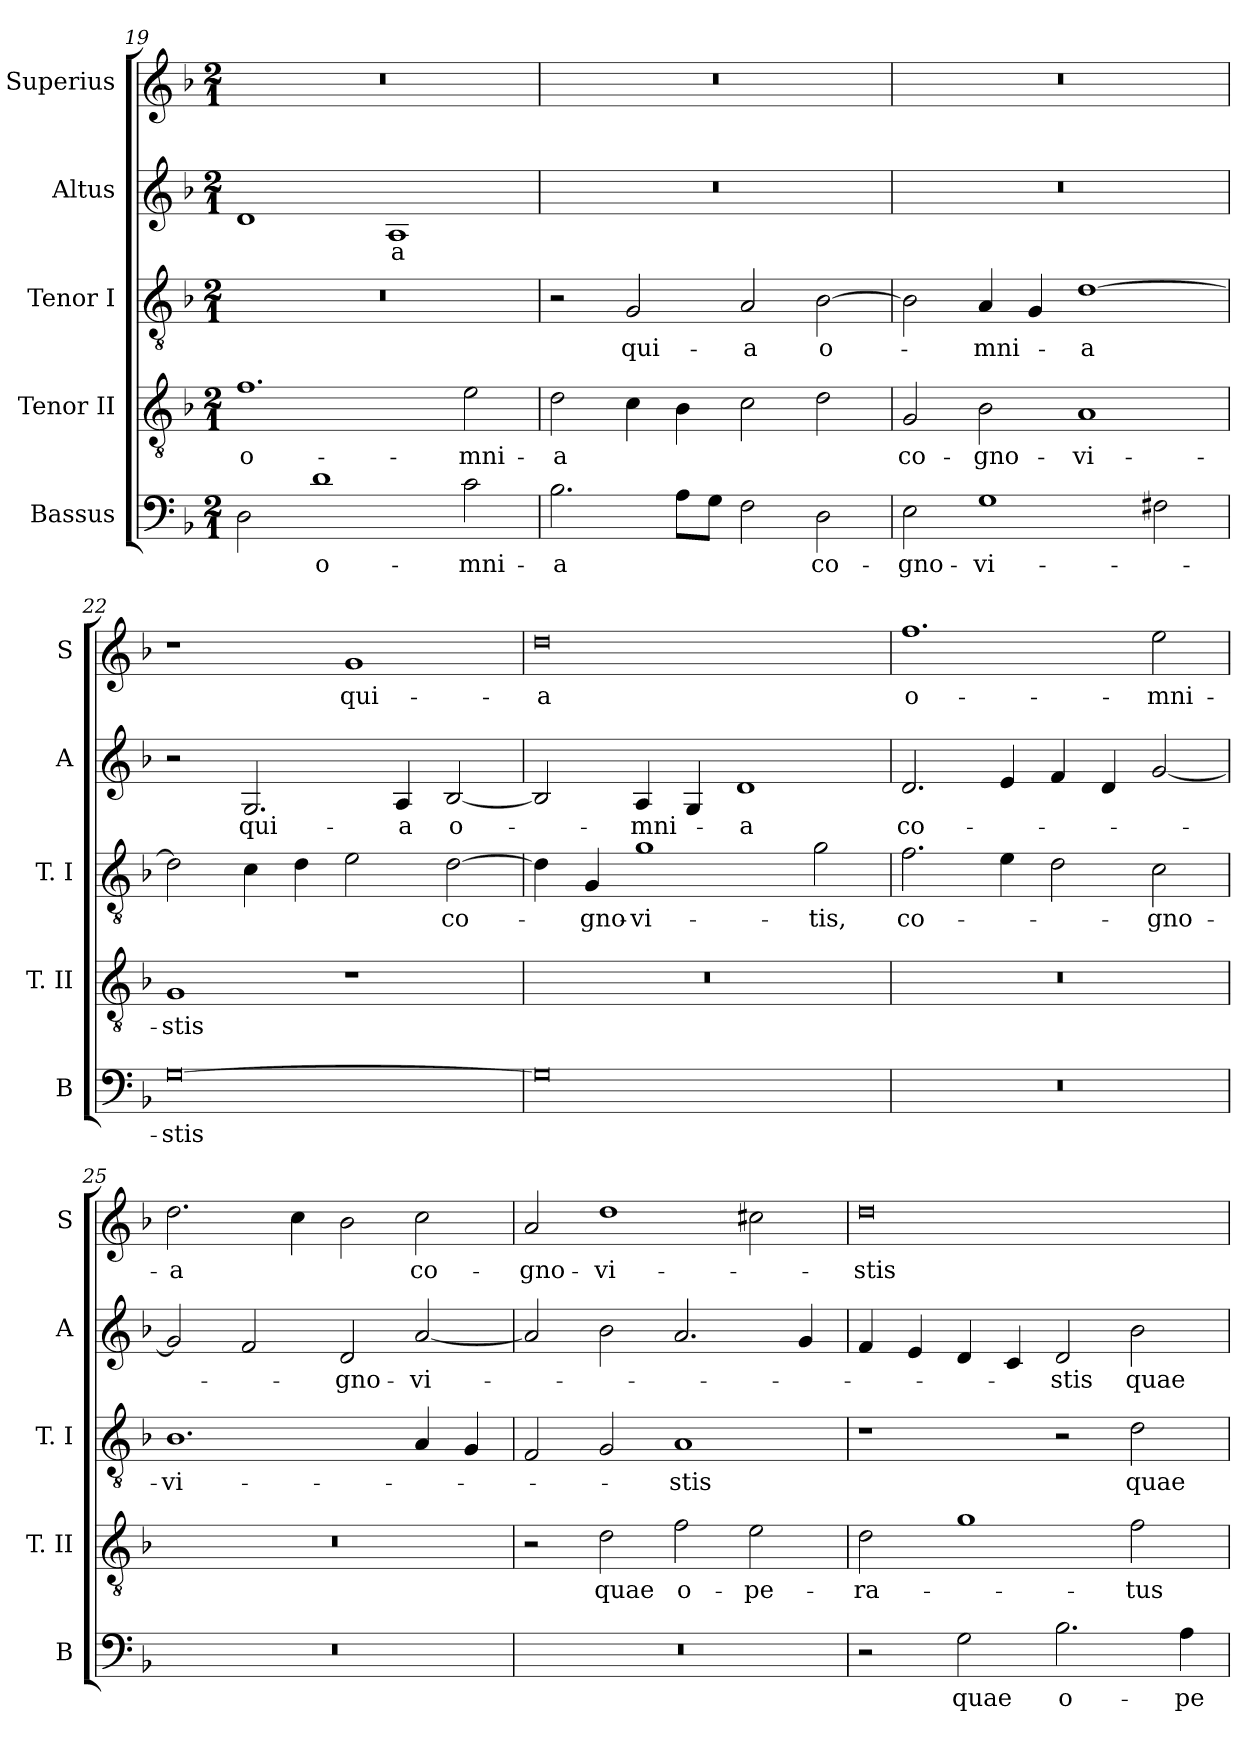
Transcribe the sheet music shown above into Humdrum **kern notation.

**kern	**text	**kern	**text	**kern	**text	**kern	**text	**kern	**text
*part5	*part5	*part4	*part4	*part3	*part3	*part2	*part2	*part1	*part1
*staff5	*staff5	*staff4	*staff4	*staff3	*staff3	*staff2	*staff2	*staff1	*staff1
*I"Bassus	*	*I"Tenor II	*	*I"Tenor I	*	*I"Altus	*	*I"Superius	*
*I'B	*	*I'T. II	*	*I'T. I	*	*I'A	*	*I'S	*
*clefF4	*	*clefGv2	*	*clefGv2	*	*clefG2	*	*clefG2	*
*k[b-]	*	*k[b-]	*	*k[b-]	*	*k[b-]	*	*k[b-]	*
*F:	*	*F:	*	*F:	*	*F:	*	*F:	*
*M2/1	*	*M2/1	*	*M2/1	*	*M2/1	*	*M2/1	*
=19	=19	=19	=19	=19	=19	=19	=19	=19	=19
2D	.	1.f	o-	0r	.	1d	.	0r	.
1d	o-	.	.	.	.	.	.	.	.
.	.	.	.	.	.	1A	-a	.	.
2c	-mni-	2e	-mni-	.	.	.	.	.	.
=20	=20	=20	=20	=20	=20	=20	=20	=20	=20
2.B-	-a	2d	-a	2r	.	0r	.	0r	.
.	.	4c	.	2G	qui-	.	.	.	.
8AL	.	4B-	.	.	.	.	.	.	.
8GJ	.	.	.	.	.	.	.	.	.
2F	.	2c	.	2A	-a	.	.	.	.
2D	co-	2d	.	[2B-	o-	.	.	.	.
=21	=21	=21	=21	=21	=21	=21	=21	=21	=21
2E	-gno-	2G	co-	2B-]	.	0r	.	0r	.
1G	-vi-	2B-	-gno-	4A	-mni-	.	.	.	.
.	.	.	.	4G	.	.	.	.	.
.	.	1A	-vi-	[1d	-a	.	.	.	.
2F#X	.	.	.	.	.	.	.	.	.
=22	=22	=22	=22	=22	=22	=22	=22	=22	=22
[0G	-stis	1G	-stis	2d]	.	2r	.	1r	.
.	.	.	.	4c	.	2.G	qui-	.	.
.	.	.	.	4d	.	.	.	.	.
.	.	1r	.	2e	.	.	.	1g	qui-
.	.	.	.	.	.	4A	-a	.	.
.	.	.	.	[2d	co-	[2B-	o-	.	.
=23	=23	=23	=23	=23	=23	=23	=23	=23	=23
0G]	.	0r	.	4d]	.	2B-]	.	0dd	-a
.	.	.	.	4G	-gno-	.	.	.	.
.	.	.	.	1g	-vi-	4A	-mni-	.	.
.	.	.	.	.	.	4G	.	.	.
.	.	.	.	.	.	1d	-a	.	.
.	.	.	.	2g	-tis,	.	.	.	.
=24	=24	=24	=24	=24	=24	=24	=24	=24	=24
0r	.	0r	.	2.f	co-	2.d	co-	1.ff	o-
.	.	.	.	4e	.	4e	.	.	.
.	.	.	.	2d	.	4f	.	.	.
.	.	.	.	.	.	4d	.	.	.
.	.	.	.	2c	-gno-	[2g	.	2ee	-mni-
=25	=25	=25	=25	=25	=25	=25	=25	=25	=25
0r	.	0r	.	1.B-	-vi-	2g]	.	2.dd	-a
.	.	.	.	.	.	2f	.	.	.
.	.	.	.	.	.	.	.	4cc	.
.	.	.	.	.	.	2d	-gno-	2b-	.
.	.	.	.	4A	.	[2a	-vi-	2cc	co-
.	.	.	.	4G	.	.	.	.	.
=26	=26	=26	=26	=26	=26	=26	=26	=26	=26
0r	.	2r	.	2F	.	2a]	.	2a	-gno-
.	.	2d	quae	2G	.	2b-	.	1dd	-vi-
.	.	2f	o-	1A	-stis	2.a	.	.	.
.	.	2e	-pe-	.	.	.	.	2cc#X	.
.	.	.	.	.	.	4g	.	.	.
=27	=27	=27	=27	=27	=27	=27	=27	=27	=27
2r	.	2d	-ra-	1r	.	4f	.	0dd	-stis
.	.	.	.	.	.	4e	.	.	.
2G	quae	1g	.	.	.	4d	.	.	.
.	.	.	.	.	.	4c	.	.	.
2.B-	o-	.	.	2r	.	2d	-stis	.	.
.	.	2f	-tus	2d	quae	2b-	quae	.	.
4A	-pe-	.	.	.	.	.	.	.	.
=	=	=	=	=	=	=	=	=	=
*-	*-	*-	*-	*-	*-	*-	*-	*-	*-
